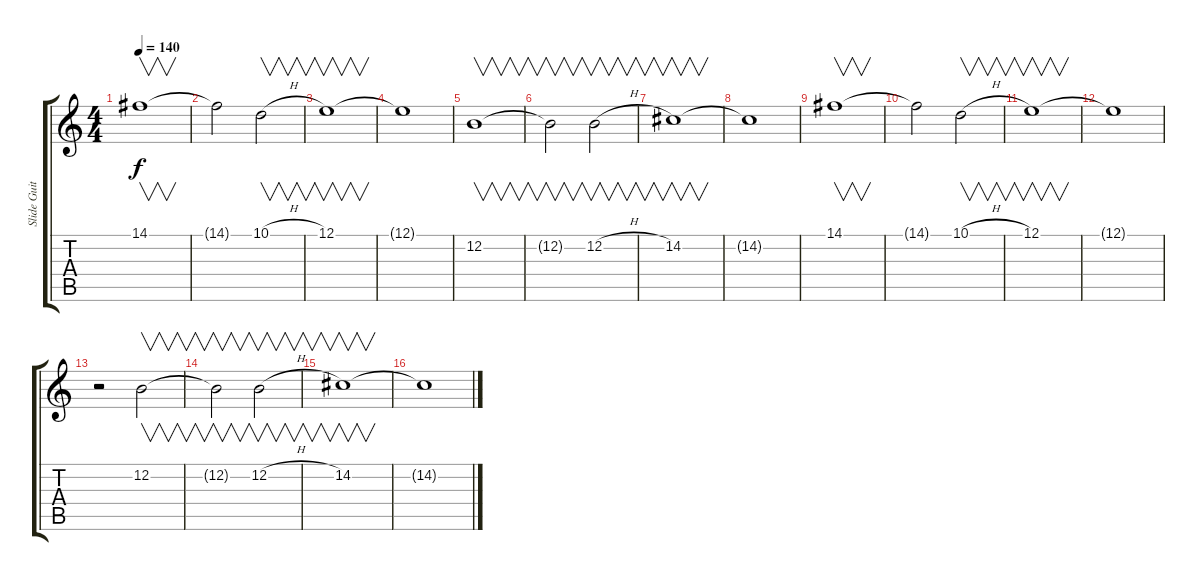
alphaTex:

\track ("Slide Guitar 2" "Slide Guit") {instrument pad2warm}
\staff {score tabs}
\tuning (E4 B3 G3 D3 A2 E2) {hide}
\ts (4 4)
\tempo 140
\clef g2
\ks c
14.1.1{v dy f} |
14.1{t}.2 10.1{h}.2{v} |
12.1.1{v} |
12.1{t}.1 |
12.2.1{v} |
12.2{t}.2{v} 12.2{h}.2{v} |
14.2.1{v} |
14.2{t}.1 |
14.1.1{v} |
14.1{t}.2 10.1{h}.2{v} |
12.1.1{v} |
12.1{t}.1 |
r.2 12.2.2{v} |
12.2{t}.2{v} 12.2{h}.2{v} |
14.2.1{v} |
14.2{t}.1
